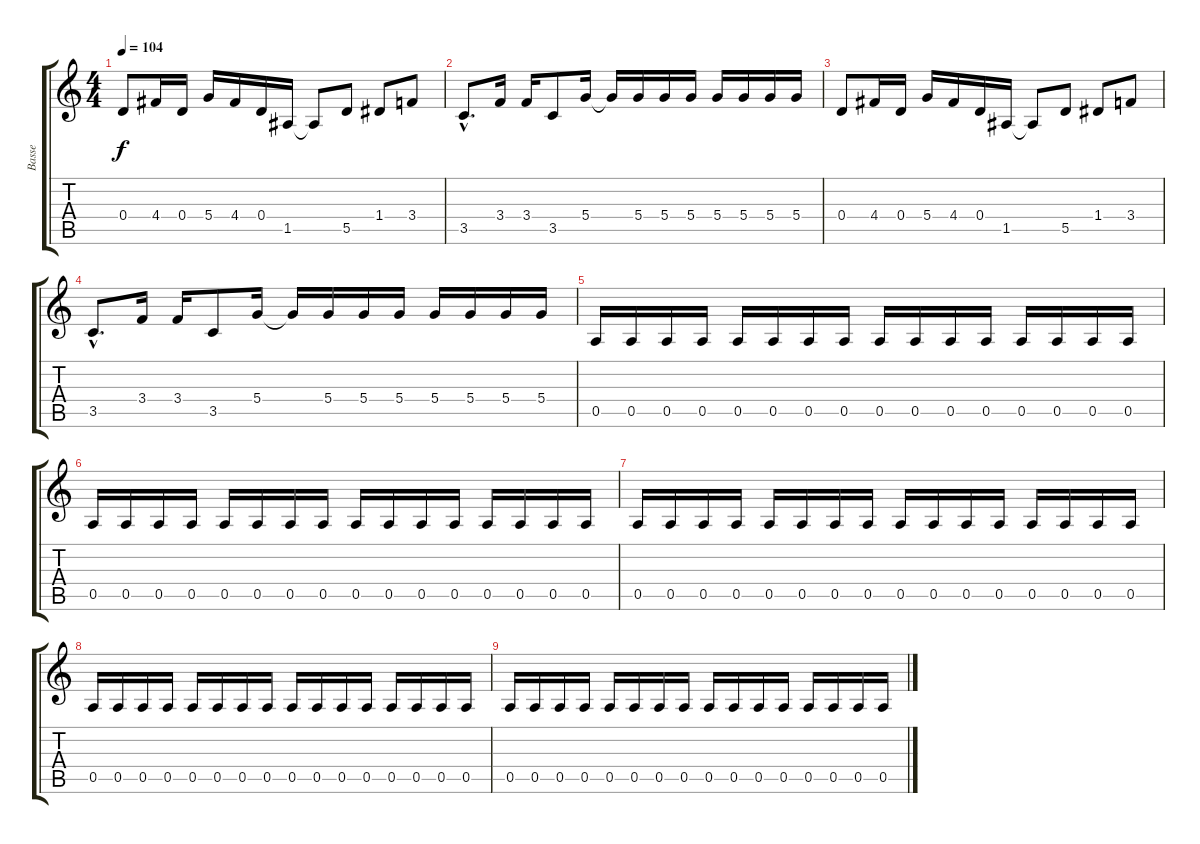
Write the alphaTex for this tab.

\track ("Basse" "Basse") {instrument electricbassfinger}
\staff {score tabs}
\tuning (E4 B3 G3 D3 A2 E2) {hide}
\ts (4 4)
\tempo 104
\clef g2
\ks c
0.4.8{dy f} 4.4.16 0.4.16 5.4.16 4.4.16 0.4.16 1.5.16 1.5{t}.8 5.5.8 1.4.8 3.4.8 |
3.5{hac}.8{d} 3.4.16 3.4.16 3.5.8 5.4.16 5.4{t}.16 5.4.16 5.4.16 5.4.16 5.4.16 5.4.16 5.4.16 5.4.16 |
0.4.8 4.4.16 0.4.16 5.4.16 4.4.16 0.4.16 1.5.16 1.5{t}.8 5.5.8 1.4.8 3.4.8 |
3.5{hac}.8{d} 3.4.16 3.4.16 3.5.8 5.4.16 5.4{t}.16 5.4.16 5.4.16 5.4.16 5.4.16 5.4.16 5.4.16 5.4.16 |
0.5.16 0.5.16 0.5.16 0.5.16 0.5.16 0.5.16 0.5.16 0.5.16 0.5.16 0.5.16 0.5.16 0.5.16 0.5.16 0.5.16 0.5.16 0.5.16 |
0.5.16 0.5.16 0.5.16 0.5.16 0.5.16 0.5.16 0.5.16 0.5.16 0.5.16 0.5.16 0.5.16 0.5.16 0.5.16 0.5.16 0.5.16 0.5.16 |
0.5.16 0.5.16 0.5.16 0.5.16 0.5.16 0.5.16 0.5.16 0.5.16 0.5.16 0.5.16 0.5.16 0.5.16 0.5.16 0.5.16 0.5.16 0.5.16 |
0.5.16 0.5.16 0.5.16 0.5.16 0.5.16 0.5.16 0.5.16 0.5.16 0.5.16 0.5.16 0.5.16 0.5.16 0.5.16 0.5.16 0.5.16 0.5.16 |
0.5.16 0.5.16 0.5.16 0.5.16 0.5.16 0.5.16 0.5.16 0.5.16 0.5.16 0.5.16 0.5.16 0.5.16 0.5.16 0.5.16 0.5.16 0.5.16
